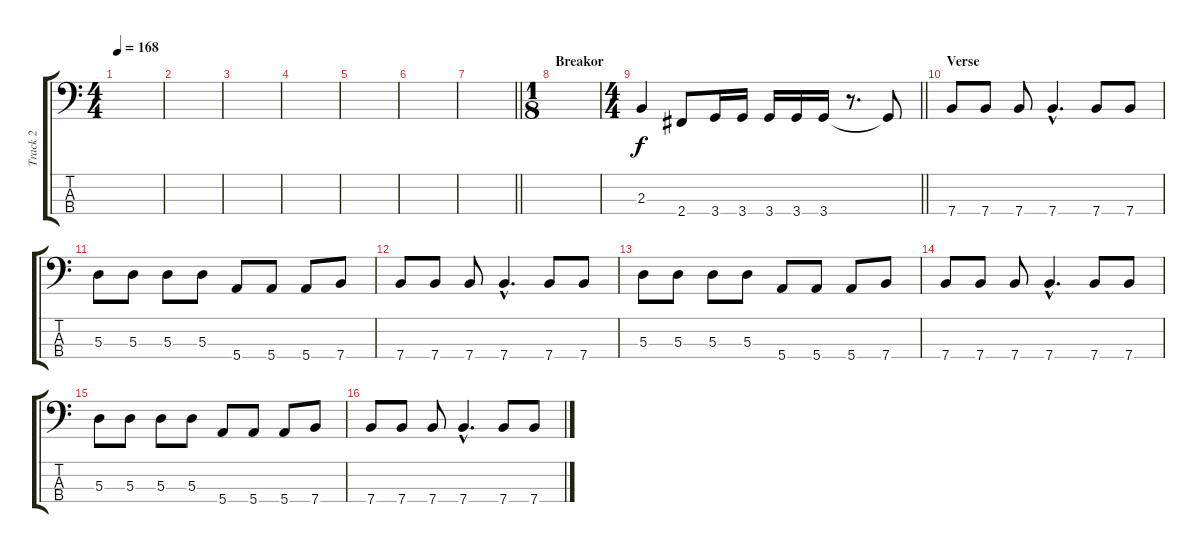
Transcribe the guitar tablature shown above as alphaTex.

\track ("Track 2" "Track 2") {instrument electricbassfinger}
\staff {score tabs}
\tuning (G2 D2 A1 E1) {hide}
\ts (4 4)
\tempo 168
\clef f4
\ks c
|
|
|
|
|
|
\barLineRight lightlight
|
\ts (1 8)
\section ("" "Breakor")
|
\ts (4 4)
\barLineRight lightlight
2.3.4 2.4.8 3.4.16 3.4.16 3.4.16 3.4.16 3.4.16 r.8{d} 3.4{t}.8 |
\section ("" "Verse")
7.4.8 7.4.8 7.4.8 7.4{hac}.4{d} 7.4.8 7.4.8 |
5.3.8 5.3.8 5.3.8 5.3.8 5.4.8 5.4.8 5.4.8 7.4.8 |
7.4.8 7.4.8 7.4.8 7.4{hac}.4{d} 7.4.8 7.4.8 |
5.3.8 5.3.8 5.3.8 5.3.8 5.4.8 5.4.8 5.4.8 7.4.8 |
7.4.8 7.4.8 7.4.8 7.4{hac}.4{d} 7.4.8 7.4.8 |
5.3.8 5.3.8 5.3.8 5.3.8 5.4.8 5.4.8 5.4.8 7.4.8 |
7.4.8 7.4.8 7.4.8 7.4{hac}.4{d} 7.4.8 7.4.8
